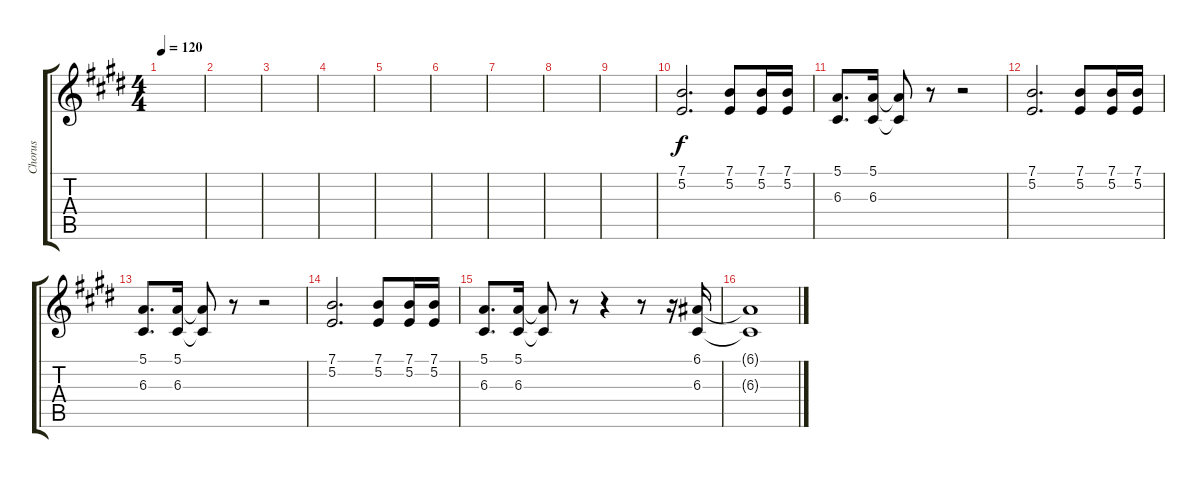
\track ("Chorus" "Chorus") {instrument pad4choir}
\staff {score tabs}
\tuning (E4 B3 G3 D3 A2 E2) {hide}
\ts (4 4)
\tempo 120
\clef g2
\ks e
|
|
|
|
|
|
|
|
|
(7.1 5.2).2{d} (7.1 5.2).8 (7.1 5.2).16 (7.1 5.2).16 |
(5.1 6.3).8{d} (5.1 6.3).16 (5.1{t} 6.3{t}).8 r.8 r.2 |
(7.1 5.2).2{d} (7.1 5.2).8 (7.1 5.2).16 (7.1 5.2).16 |
(5.1 6.3).8{d} (5.1 6.3).16 (5.1{t} 6.3{t}).8 r.8 r.2 |
(7.1 5.2).2{d} (7.1 5.2).8 (7.1 5.2).16 (7.1 5.2).16 |
(5.1 6.3).8{d} (5.1 6.3).16 (5.1{t} 6.3{t}).8 r.8 r.4 r.8 r.16 (6.1 6.3).16 |
(6.1{t} 6.3{t}).1
